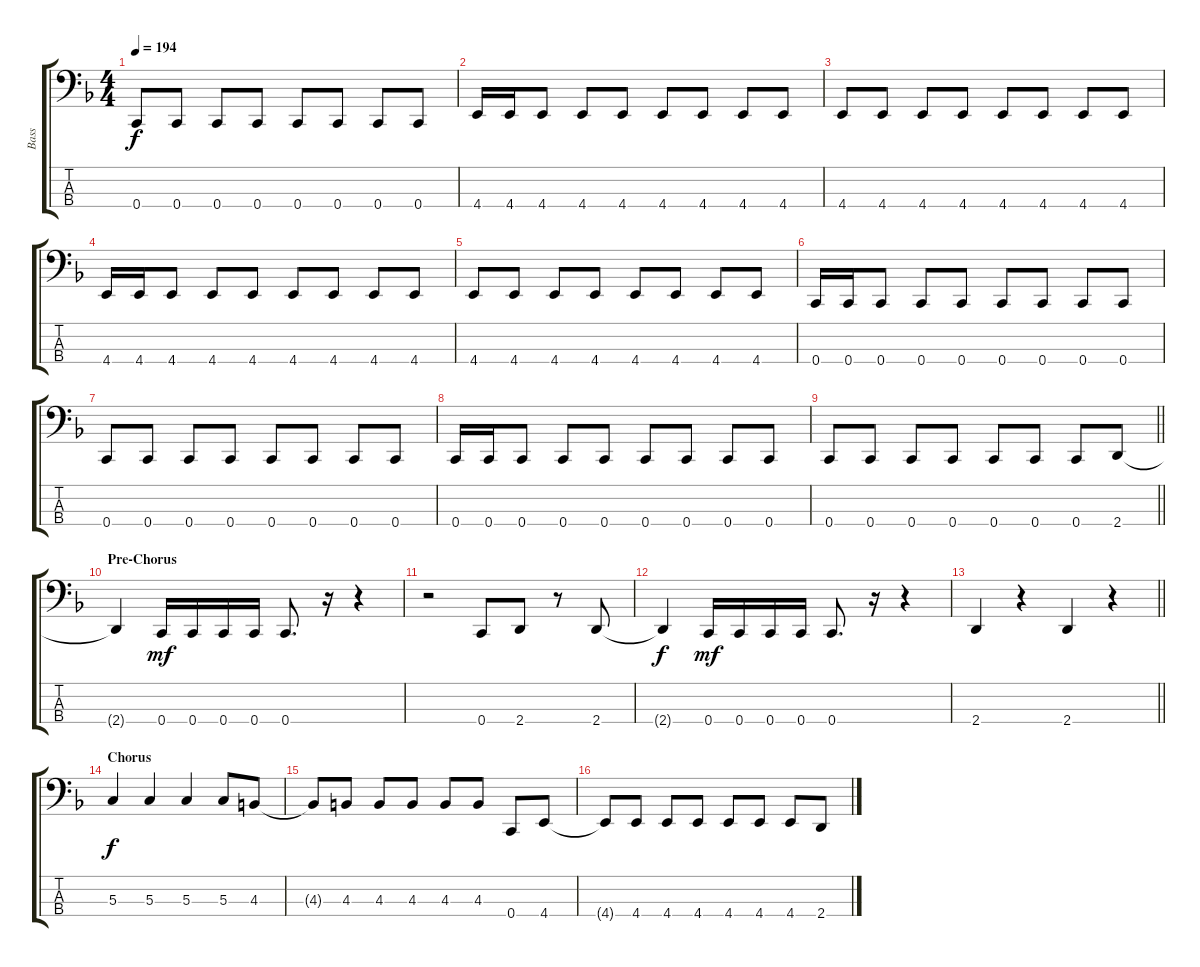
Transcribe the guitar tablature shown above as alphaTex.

\track ("Bass" "Bass") {instrument electricbasspick}
\staff {score tabs}
\tuning (F2 C2 G1 C1) {hide}
\ts (4 4)
\tempo 194
\clef f4
\ks f
0.4.8{dy f} 0.4.8 0.4.8 0.4.8 0.4.8 0.4.8 0.4.8 0.4.8 |
4.4.16 4.4.16 4.4.8 4.4.8 4.4.8 4.4.8 4.4.8 4.4.8 4.4.8 |
4.4.8 4.4.8 4.4.8 4.4.8 4.4.8 4.4.8 4.4.8 4.4.8 |
4.4.16 4.4.16 4.4.8 4.4.8 4.4.8 4.4.8 4.4.8 4.4.8 4.4.8 |
4.4.8 4.4.8 4.4.8 4.4.8 4.4.8 4.4.8 4.4.8 4.4.8 |
0.4.16 0.4.16 0.4.8 0.4.8 0.4.8 0.4.8 0.4.8 0.4.8 0.4.8 |
0.4.8 0.4.8 0.4.8 0.4.8 0.4.8 0.4.8 0.4.8 0.4.8 |
0.4.16 0.4.16 0.4.8 0.4.8 0.4.8 0.4.8 0.4.8 0.4.8 0.4.8 |
\barLineRight lightlight
0.4.8 0.4.8 0.4.8 0.4.8 0.4.8 0.4.8 0.4.8 2.4.8 |
\section ("" "Pre-Chorus")
2.4{t}.4 0.4.16{dy mf} 0.4.16 0.4.16 0.4.16 0.4.8{d} r.16 r.4 |
r.2 0.4.8 2.4.8 r.8 2.4.8 |
2.4{t}.4{dy f} 0.4.16{dy mf} 0.4.16 0.4.16 0.4.16 0.4.8{d} r.16 r.4 |
\barLineRight lightlight
2.4.4 r.4 2.4.4 r.4 |
\section ("" "Chorus")
5.3.4{dy f} 5.3.4 5.3.4 5.3.8 4.3.8 |
4.3{t}.8 4.3.8 4.3.8 4.3.8 4.3.8 4.3.8 0.4.8 4.4.8 |
4.4{t}.8 4.4.8 4.4.8 4.4.8 4.4.8 4.4.8 4.4.8 2.4.8
